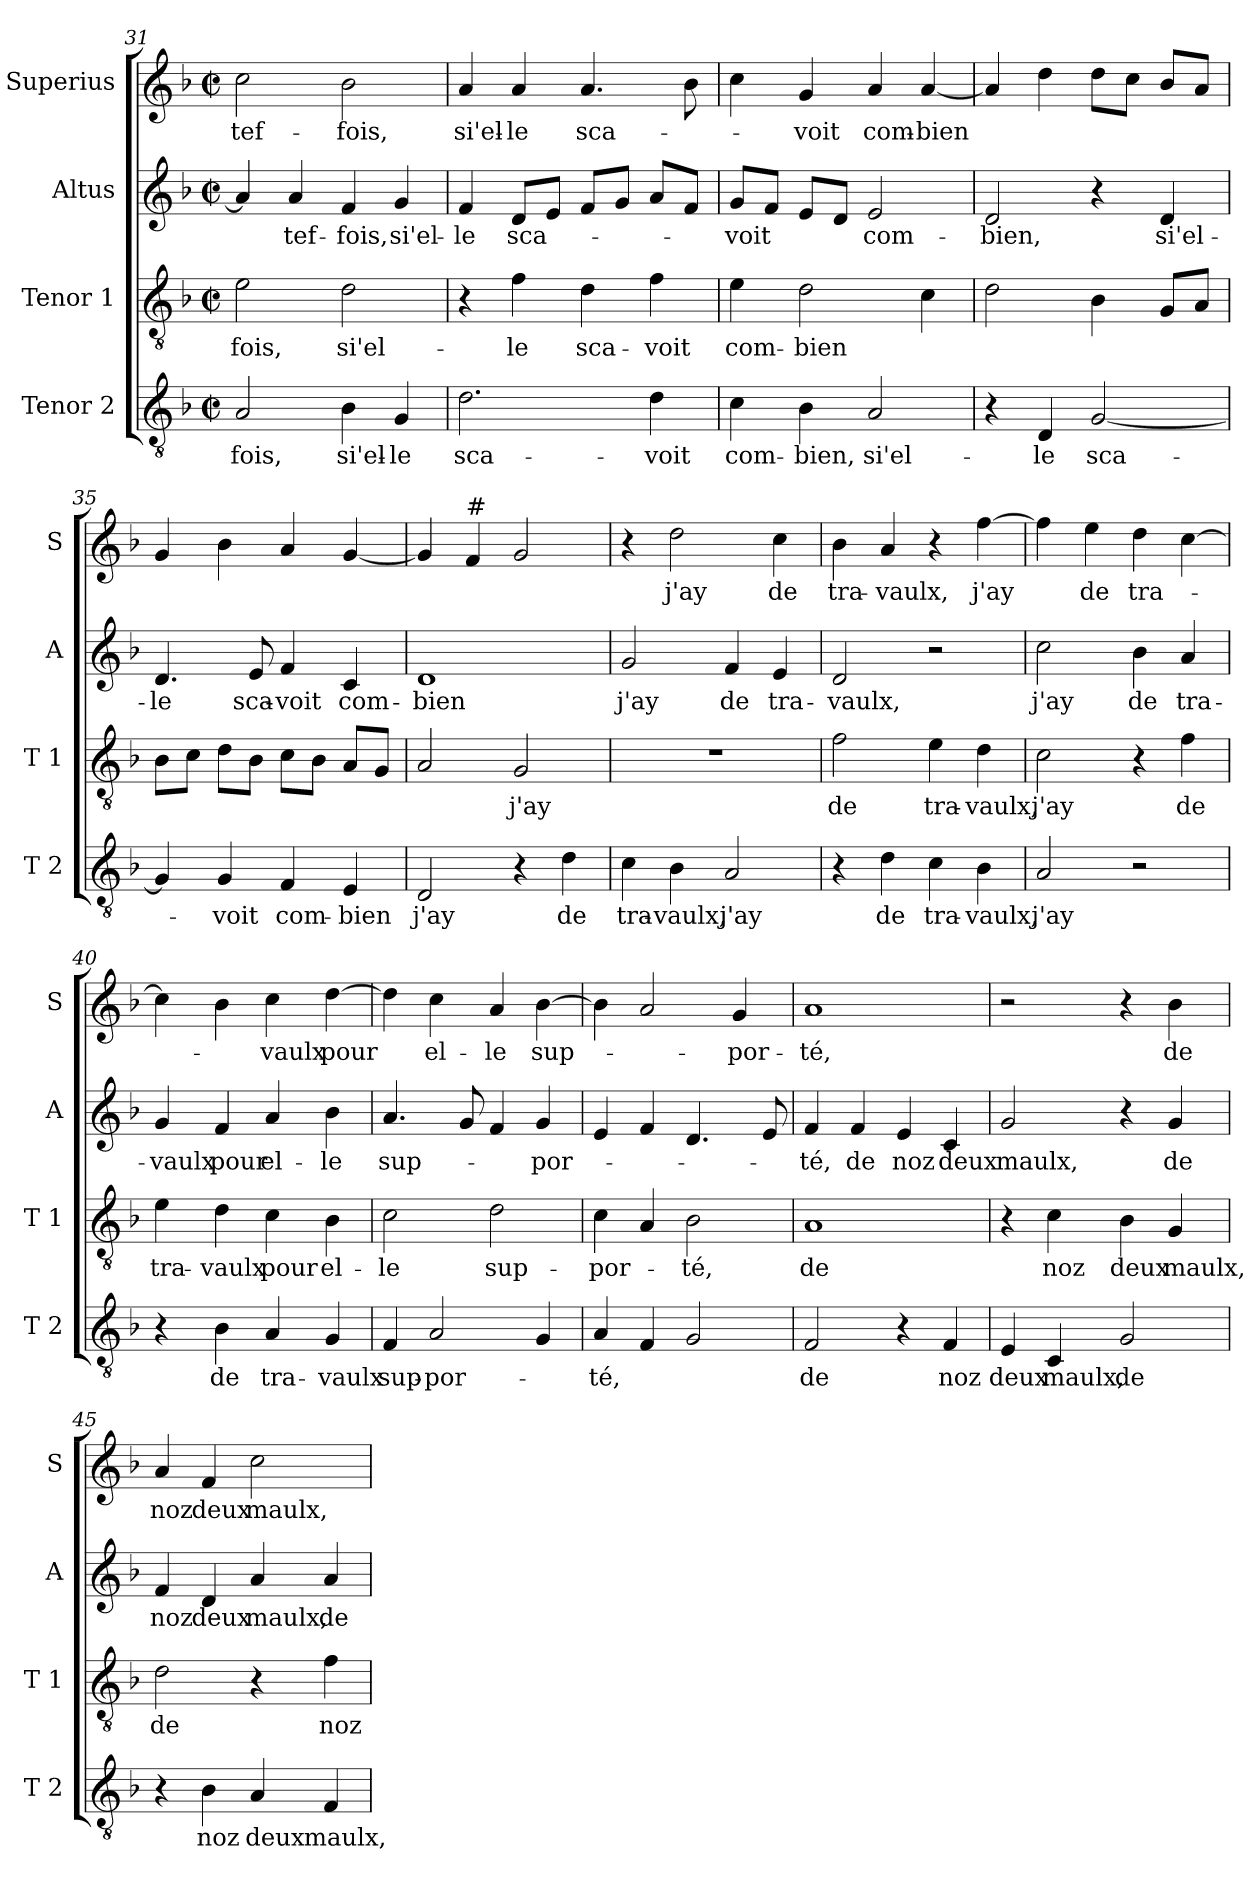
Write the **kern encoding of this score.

**kern	**text	**kern	**text	**kern	**text	**kern	**text
*part4	*part4	*part3	*part3	*part2	*part2	*part1	*part1
*staff4	*staff4	*staff3	*staff3	*staff2	*staff2	*staff1	*staff1
*I"Tenor 2	*	*I"Tenor 1	*	*I"Altus	*	*I"Superius	*
*I'T 2	*	*I'T 1	*	*I'A	*	*I'S	*
!!LO:PB:g=z
*clefGv2	*	*clefGv2	*	*clefG2	*	*clefG2	*
*k[b-]	*	*k[b-]	*	*k[b-]	*	*k[b-]	*
*F:	*	*F:	*	*F:	*	*F:	*
*M2/2	*	*M2/2	*	*M2/2	*	*M2/2	*
*met(c|)	*	*met(c|)	*	*met(c|)	*	*met(c|)	*
=31	=31	=31	=31	=31	=31	=31	=31
2A/	-fois,	2e\	-fois,	4a/]	.	2cc\	-tef-
.	.	.	.	4a/	-tef-	.	.
4B-\	si'el-	2d\	si'el-	4f/	-fois,	2b-\	-fois,
4G/	-le	.	.	4g/	si'el-	.	.
=32	=32	=32	=32	=32	=32	=32	=32
2.d\	sca-	4r	.	4f/	-le	4a/	si'el-
.	.	4f\	-le	8d/L	sca-	4a/	-le
.	.	.	.	8e/J	.	.	.
.	.	4d\	sca-	8f/L	.	4.a/	sca-
.	.	.	.	8g/J	.	.	.
4d\	-voit	4f\	-voit	8a/L	.	.	.
.	.	.	.	8f/J	.	8b-\	.
=33	=33	=33	=33	=33	=33	=33	=33
4c\	com-	4e\	com-	8g/L	-voit	4cc\	.
.	.	.	.	8f/J	.	.	.
4B-\	-bien,	2d\	-bien	8e/L	.	4g/	-voit
.	.	.	.	8d/J	.	.	.
2A/	si'el-	.	.	2e/	com-	4a/	com-
.	.	4c\	.	.	.	[4a/	-bien
=34	=34	=34	=34	=34	=34	=34	=34
4r	.	2d\	.	2d/	-bien,	4a/]	.
4D/	-le	.	.	.	.	4dd\	.
[2G/	sca-	4B-\	.	4r	.	8dd\L	.
.	.	.	.	.	.	8cc\J	.
.	.	8G/L	.	4d/	si'el-	8b-/L	.
.	.	8A/J	.	.	.	8a/J	.
=35	=35	=35	=35	=35	=35	=35	=35
4G/]	.	8B-\L	.	4.d/	-le	4g/	.
.	.	8c\J	.	.	.	.	.
4G/	-voit	8d\L	.	.	.	4b-\	.
.	.	8B-\J	.	8e/	sca-	.	.
4F/	com-	8c\L	.	4f/	-voit	4a/	.
.	.	8B-\J	.	.	.	.	.
4E/	-bien	8A/L	.	4c/	com-	[4g/	.
.	.	8G/J	.	.	.	.	.
!!LO:LB:g=z
=36	=36	=36	=36	=36	=36	=36	=36
2D/	j'ay	2A/	.	1d	-bien	4g/]	.
!	!	!	!	!	!	!LO:TX:a:t=#	!
.	.	.	.	.	.	4f/	.
4r	.	2G/	j'ay	.	.	2g/	.
4d\	de	.	.	.	.	.	.
=37	=37	=37	=37	=37	=37	=37	=37
4c\	tra-	1r	.	2g/	j'ay	4r	.
4B-\	-vaulx,	.	.	.	.	2dd\	j'ay
2A/	j'ay	.	.	4f/	de	.	.
.	.	.	.	4e/	tra-	4cc\	de
=38	=38	=38	=38	=38	=38	=38	=38
4r	.	2f\	de	2d/	-vaulx,	4b-\	tra-
4d\	de	.	.	.	.	4a/	-vaulx,
4c\	tra-	4e\	tra-	2r	.	4r	.
4B-\	-vaulx,	4d\	-vaulx,	.	.	[4ff\	j'ay
=39	=39	=39	=39	=39	=39	=39	=39
2A/	j'ay	2c\	j'ay	2cc\	j'ay	4ff\]	.
.	.	.	.	.	.	4ee\	de
2r	.	4r	.	4b-\	de	4dd\	tra-
.	.	4f\	de	4a/	tra-	[4cc\	.
=40	=40	=40	=40	=40	=40	=40	=40
4r	.	4e\	tra-	4g/	-vaulx	4cc\]	.
4B-\	de	4d\	-vaulx	4f/	pour	4b-\	.
4A/	tra-	4c\	pour	4a/	el-	4cc\	-vaulx
4G/	-vaulx	4B-\	el-	4b-\	-le	[4dd\	pour
!!LO:LB:g=z
=41	=41	=41	=41	=41	=41	=41	=41
4F/	sup-	2c\	-le	4.a/	sup-	4dd\]	.
2A/	-por-	.	.	.	.	4cc\	el-
.	.	.	.	8g/	.	.	.
.	.	2d\	sup-	4f/	.	4a/	-le
4G/	.	.	.	4g/	-por-	[4b-\	sup-
=42	=42	=42	=42	=42	=42	=42	=42
4A/	-té,	4c\	-por-	4e/	.	4b-\]	.
4F/	.	4A/	.	4f/	.	2a/	.
2G/	.	2B-\	-té,	4.d/	.	.	.
.	.	.	.	.	.	4g/	-por-
.	.	.	.	8e/	.	.	.
=43	=43	=43	=43	=43	=43	=43	=43
2F/	de	1A	de	4f/	-té,	1a	-té,
.	.	.	.	4f/	de	.	.
4r	.	.	.	4e/	noz	.	.
4F/	noz	.	.	4c/	deux	.	.
=44	=44	=44	=44	=44	=44	=44	=44
4E/	deux	4r	.	2g/	maulx,	2r	.
4C/	maulx,	4c\	noz	.	.	.	.
2G/	de	4B-\	deux	4r	.	4r	.
.	.	4G/	maulx,	4g/	de	4b-\	de
=45	=45	=45	=45	=45	=45	=45	=45
4r	.	2d\	de	4f/	noz	4a/	noz
4B-\	noz	.	.	4d/	deux	4f/	deux
4A/	deux	4r	.	4a/	maulx,	2cc\	maulx,
4F/	maulx,	4f\	noz	4a/	de	.	.
=	=	=	=	=	=	=	=
*-	*-	*-	*-	*-	*-	*-	*-
